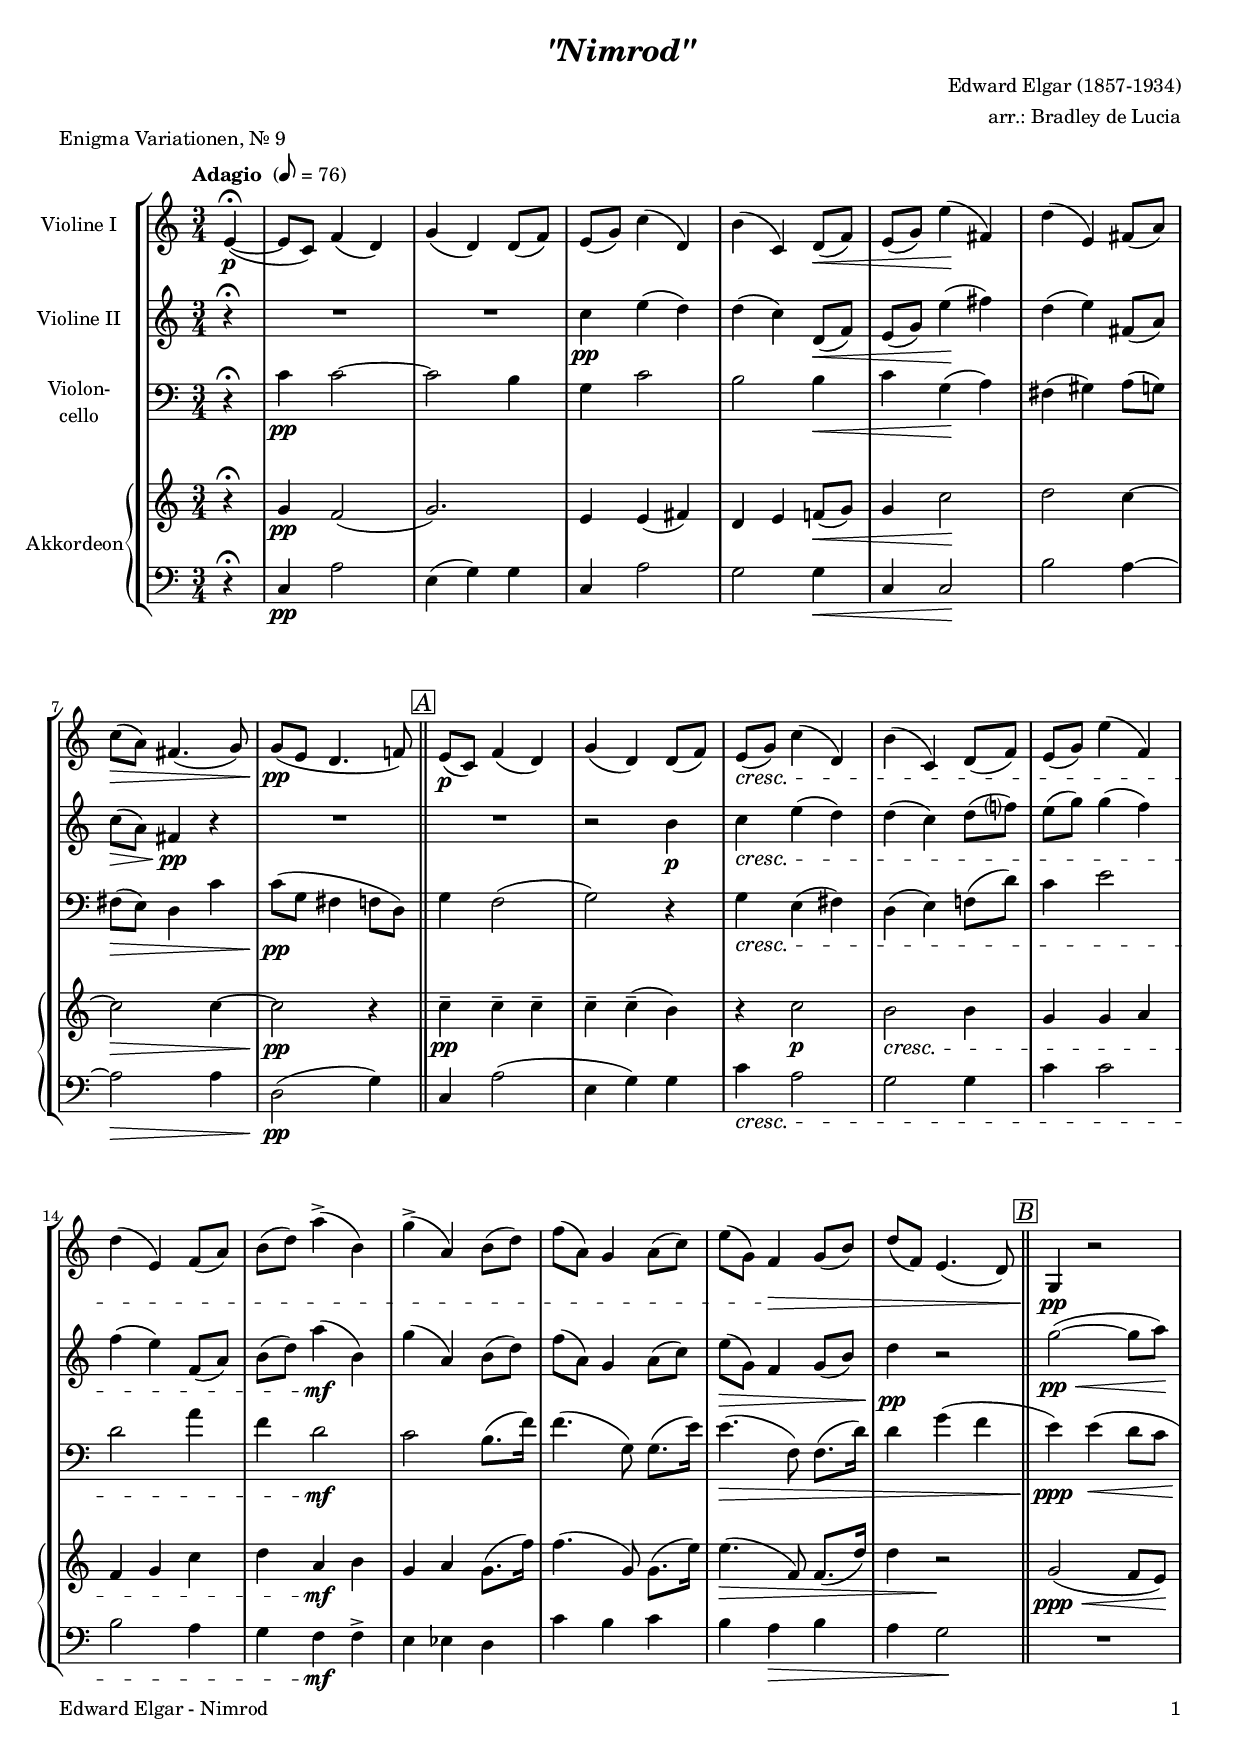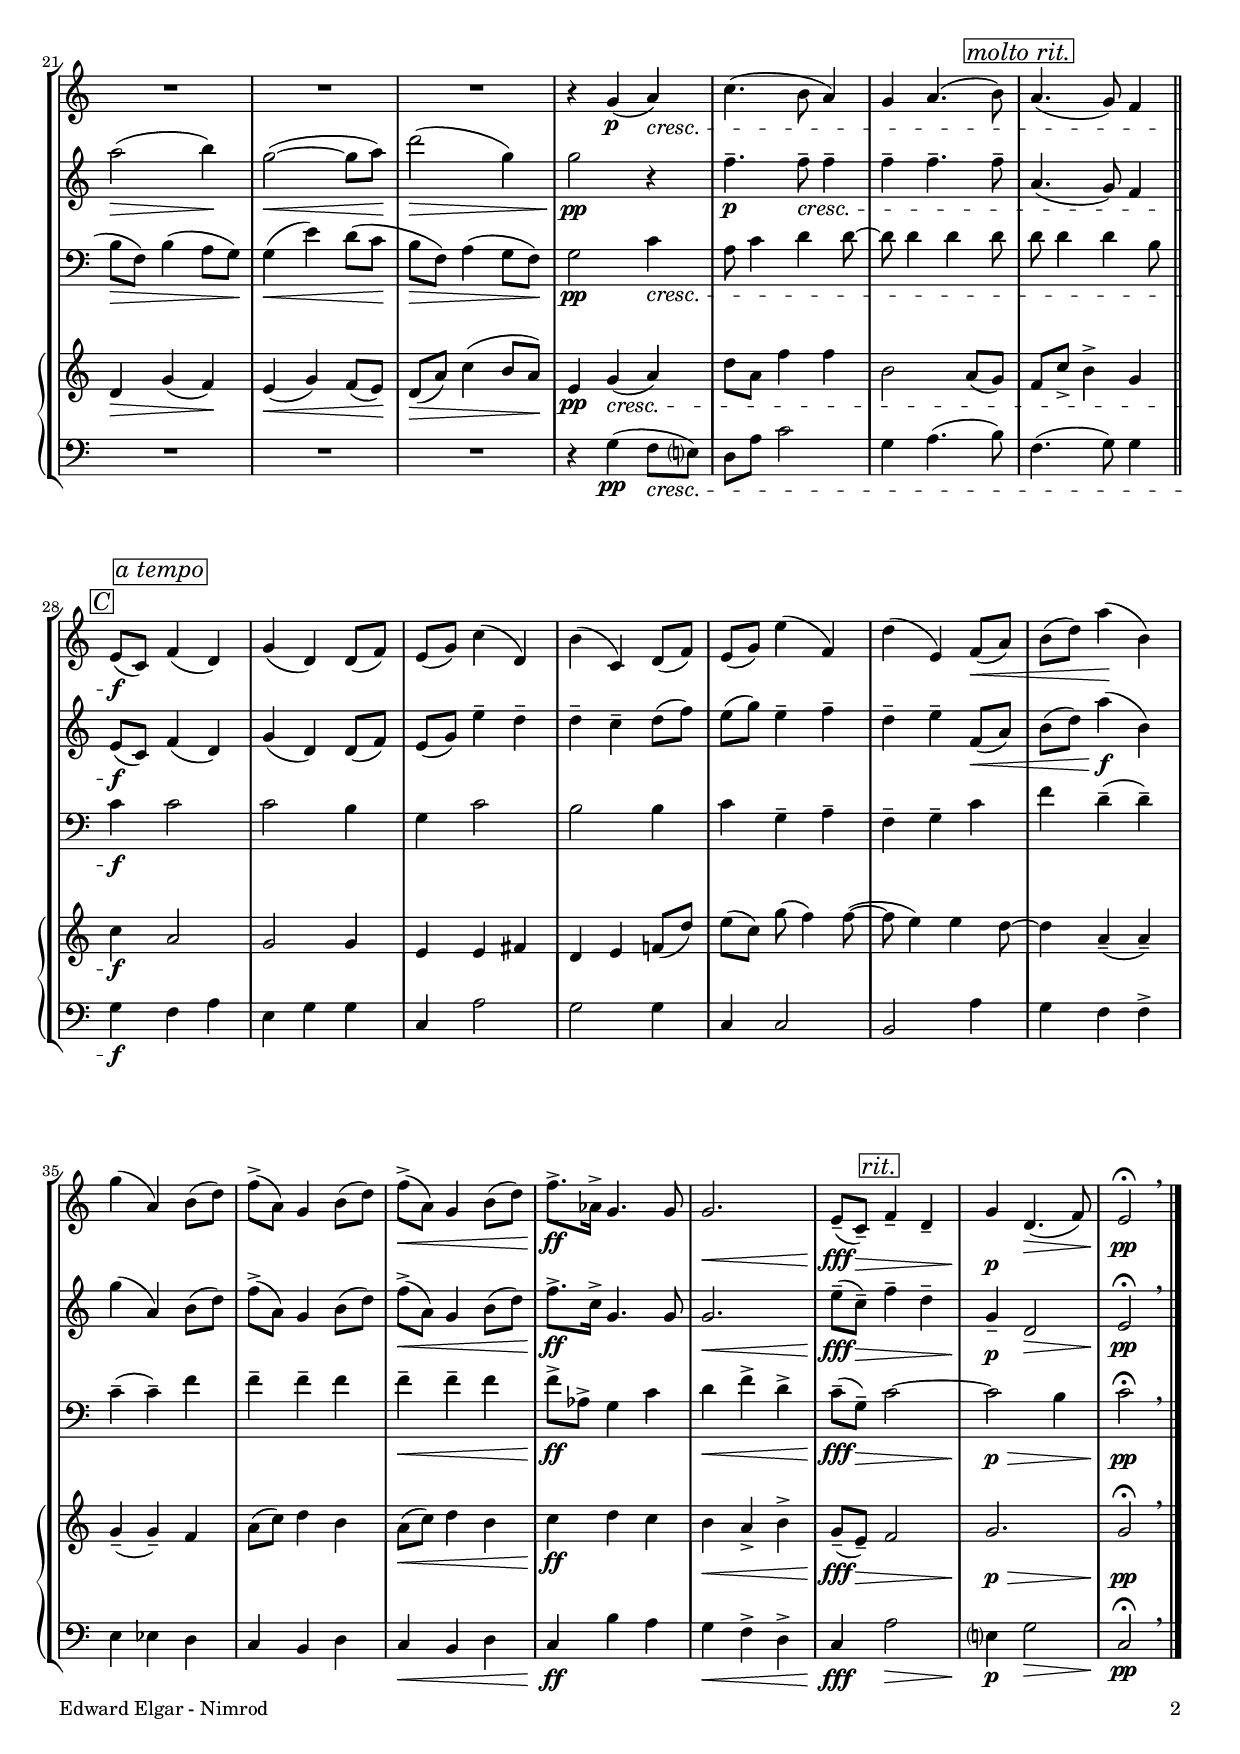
\version "2.24.4"
\include "deutsch.ly"

#(set-global-staff-size 17)

\header {
  title       = \markup \bold \italic "\"Nimrod\""
  composer    = "Edward Elgar (1857-1934)"
  arranger    = "arr.: Bradley de Lucia"
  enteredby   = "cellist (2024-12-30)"
  piece       = "Enigma Variationen, Nr. 9"
}

voiceconsts = {
  \key a \minor
  \time 3/4
  \numericTimeSignature
  \compressEmptyMeasures
% Set default beaming for all staves
  \set Timing.beamExceptions = #'()
  \set Timing.baseMoment     = #(ly:make-moment 1 4)
  \set Timing.beatStructure  = #'(1 1 1)
  \tempo "Adagio " 8=76
}

mipz = "pizzicato strings"
mivl = "violin"
miba = "cello"
% mikl = "bright acoustic"
% mikl = "church organ"
mikl = "concertina"

boxa = { \bar "||" \mark \markup \box \italic "A" }
boxb = { \bar "||" \mark \markup \box \italic "B" }
boxc = { \bar "||" \mark \markup \box \italic "C" }

atem = \mark \markup \box \italic "a tempo"
mrit = \mark \markup \box \italic "molto rit."
rit  = \mark \markup \box \italic "rit."

va = \relative c' {
  \voiceconsts

  \partial 4 e4(~\fermata\p
  e8 c) f4( d)
  g( d) d8( f)
  e( g) c4( d,)
  h'( c,) d8(\< f)
  e( g) e'4(\! fis,)
  d'( e,) fis8( a)
  c(\> a) fis4.( g8)
  g(\!\pp e d4. f!8) \boxa

  e(\p c) f4( d)
  g( d) d8( f)
  e(\cresc g) c4( d,)
  h'( c,) d8( f)
  e( g) e'4( f,)
  d'( e,) f8( a)
  h( d) a'4(-> h,)
  g'(-> a,) h8( d)
  f( a,) g4 a8( c)

  e( g,) f4\decr g8( h)
  d( f,) e4.( d8) \boxb
  g,4\pp r2
  R2.*3
  r4 g'(\p a)\cresc
  c4.( h8 a4)

  g a4.( h8) \mrit
  a4.( g8) f4 \boxc
  e8(\f c) \atem f4( d)
  g( d) d8( f)
  e( g) c4( d,)
  h'( c,) d8( f)

  e( g) e'4( f,)
  d'4( e,) f8(\< a)
  h( d) a'4(\! h,)
  g'( a,) h8( d)
  f(-> a,) g4 h8( d)

  f(->\< a,) g4 h8( d)
  f8.->\ff as,16-> g4. g8
  g2.\<
  e8(--\!\fff c)--\> \rit f4-- d--
  g\!\p d4.(\> f8)
  \partial 2 e2\fermata\!\pp \breathe \bar "|."
}

vb = \relative c'' {
  \voiceconsts
  
  \partial 4 r4\fermata
  R2.*2
  c4\pp e( d)
  d( c) d,8(\< f)
  e( g) e'4(\! fis)
  d( e) fis,8( a)
  c(\> a) fis4\!\pp r
  R2. \boxa

  R2.
  r2 h4\p
  c\cresc e( d)
  d( c) d8( f?)
  e( g) g4( f)
  f( e) f,8( a)
  h( d) a'4(\mf h,)
  g'( a,) h8( d)

  f( a,) g4 a8( c)
  e(\> g,) f4 g8( h)
  d4\!\pp r2 \boxb
  g(~\pp\< g8 a)\!
  a2(\> h4)\!
  g2(~\< g8 a)\!
  d2(\> g,4)
  g2\!\pp r4

  f4.--\p f8--\cresc f4--
  f-- f4.-- f8-- \mrit
  a,4.( g8) f4 \boxc
  e8(\f c) \atem f4( d)
  g( d) d8( f)
  e( g) e'4-- d--

  d-- c-- d8( f)
  e( g) e4-- f--
  d-- e-- f,8(\< a)
  h( d) a'4(\!\f h,)
  g'( a,) h8( d)
  f(-> a,) g4 h8( d)

  f(->\< a,) g4 h8( d)
  f8.->\ff c16-> g4. g8
  g2.\<
  e'8(--\!\fff c)--\> f4-- d--
  g,--\!\p d2\>
  \partial 2 e\!\pp\fermata \breathe \bar "|."
}

vc = \relative c' {
  \voiceconsts
  \clef "bass"
  
  \partial 4 r4\fermata
  c\pp c2~
  c h4
  g c2
  h h4\<
  c g(\! a)
  fis( gis) a8( g)

  fis(\> e) d4 c'
  c8(\!\pp g fis4 f8 d) \boxa
  g4 f2(
  g) r4
  g\cresc e( fis)
  d( e) f!8( d')

  c4 e2
  d a'4
  f d2\mf
  c h8.( f'16) f4.( g,8) g8.( e'16)
  e4.(\> f,8) f8.( d'16)
  d4 g( f \boxb

  e)\!\ppp e(\< d8 c
  h\!\> f) h4( a8 g)\!
  g4(\< e') d8( c\!
  h\> f) a4( g8 f)\!
  g2\pp c4\cresc
  a8 c4 d d8~

  d d4 d d8 \mrit
  d d4 d h8 \boxc
  c4\f \atem c2
  c h4
  g c2
  h h4

  c g-- a--
  f-- g-- c
  f d(-- d)--
  c(-- c)-- f
  f-- f-- f

  f--\< f-- f
  f8->\!\ff as,-> g4 c
  d\< f-> d->
  c8(--\!\fff g)--\> c2~
  c\!\p\> h4
  \partial 2 c2\fermata\!\pp \breathe \bar "|."
}

vd = \relative c'' {
  \voiceconsts
  
  \partial 4 r4\fermata
  g\pp f2(
  g2.)
  e4 e( fis)
  d e f!8(\< g)
  g4 c2\!

  d c4~
  c2\> c4~
  c2\!\pp r4 \boxa
  c--\pp c-- c--
  c-- c(-- h)
  r c2\p

  h\cresc h4
  g g a
  f g c
  d a\mf h
  g a g8.( f'16)
  f4.( g,8) g8.( e'16)
  e4.(\> f,8) f8.( d'16)
  d4 r2\! \boxb

  g,(\ppp\< f8 e)\!
  d4\> g( f)\!
  e(\< g) f8( e)\!
  d(\> a') c4( h8 a)\!
  e4\pp g(\cresc a)
  d8 a f'4 f

  h,2 a8( g) \mrit
  f c'-> h4-> g \boxc
  c\f \atem a2
  g g4
  e e fis

  d e f!8( d')
  e( c) g'( f4) f8(~
  f e4) e d8~
  d4 a(-- a)--
  g(-- g)-- f

  a8( c) d4 h
  a8(\< c) d4 h
  c\!\ff d c
  h\< a-> h->
  g8(--\!\fff e)--\> f2
  g2.\!\p\>
  \partial 2 g2\fermata\pp \breathe \bar "|."
}

ve = \relative c {
  \voiceconsts
  \clef "bass"
  
  \partial 4 r4\fermata
  c\pp a'2
  e4( g) g
  c, a'2
  g g4\<
  c, c2\!

  h' a4~
  a2\> a4
  d,2(\!\pp g4) \boxa
  c, a'2(
  e4 g) g
  c\cresc a2
  g g4

  c c2
  h a4
  g f\mf f->
  e es d
  c' h c
  h a\> h
  a g2\! \boxb
  R2.*4
  r4 g(\pp f8\cresc e?)
  d a' c2
  g4 a4.( h8) \mrit
  f4.( g8) g4 \boxc
  g\f \atem f a
  e g g

  c, a'2
  g g4
  c, c2
  h a'4
  g f f->
  e es d

  c h d
  c\< h d
  c\!\ff h' a
  g\< f-> d->
  c\!\fff a'2\>
  e?4\!\p g2\>
  \partial 2 c,\fermata\!\pp \breathe \bar "|."
}


music = \new StaffGroup <<
  \new Staff {
    \set Staff.midiInstrument = \mivl
    \set Staff.instrumentName = \markup \center-column { "Violine I" }
    \transpose a a { \va }
  }

  \new Staff {
    \set Staff.midiInstrument = \mivl
    \set Staff.instrumentName = \markup \center-column { "Violine II" }
    \transpose a a { \vb }
  }

  \new Staff {
    \set Staff.midiInstrument = \miba
    \set Staff.instrumentName = \markup \center-column { "Violon-" "cello" }
    \transpose a a { \vc }
  }

  \new PianoStaff <<
    \set PianoStaff.midiInstrument = \mikl
    \set PianoStaff.instrumentName = \markup \center-column { "Akkordeon" }
    <<
      \new Staff {
	\transpose a a { \vd }
      }
      
      %    \new Dynamics \vdy
      
      \new Staff {
	\transpose a a { \ve }
      }
    >>  
  >>
>>

\book {
  \paper {
    print-page-number = ##t
    print-first-page-number = ##t
    ragged-last-bottom = ##f
    oddHeaderMarkup = \markup \null
    evenHeaderMarkup = \markup \null
    oddFooterMarkup = \markup {
      \fill-line {
        \if \should-print-page-number
        "Edward Elgar - Nimrod" \fromproperty #'page:page-number-string
      }
    }
    evenFooterMarkup = \oddFooterMarkup
  } \score {
    \music
    \layout {}
  }

  \score {
    \unfoldRepeats \music

    \midi {
      \context {
        \Score
      }
    }
  }
}
